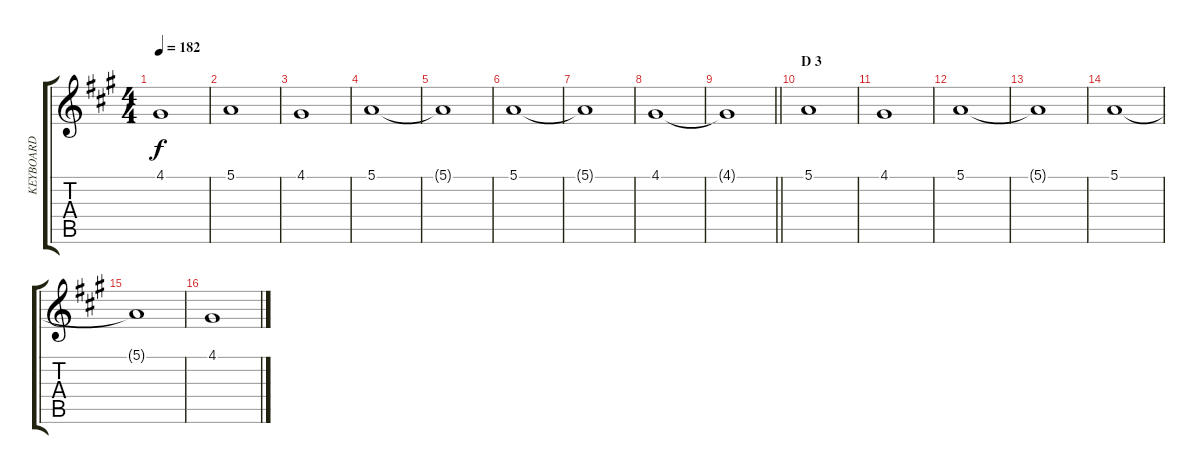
\track ("KEYBOARD" "KEYBOARD") {instrument rockorgan}
\staff {score tabs}
\tuning (E4 B3 G3 D3 A2 E2) {hide}
\ts (4 4)
\tempo 182
\clef g2
\ks a
4.1{t}.1{dy f} |
5.1.1 |
4.1.1 |
5.1.1 |
5.1{t}.1 |
5.1.1 |
5.1{t}.1 |
4.1.1 |
\barLineRight lightlight
4.1{t}.1 |
\section ("" "D 3")
5.1.1{instrument synthstrings1} |
4.1.1 |
5.1.1 |
5.1{t}.1 |
5.1.1 |
5.1{t}.1 |
4.1.1
